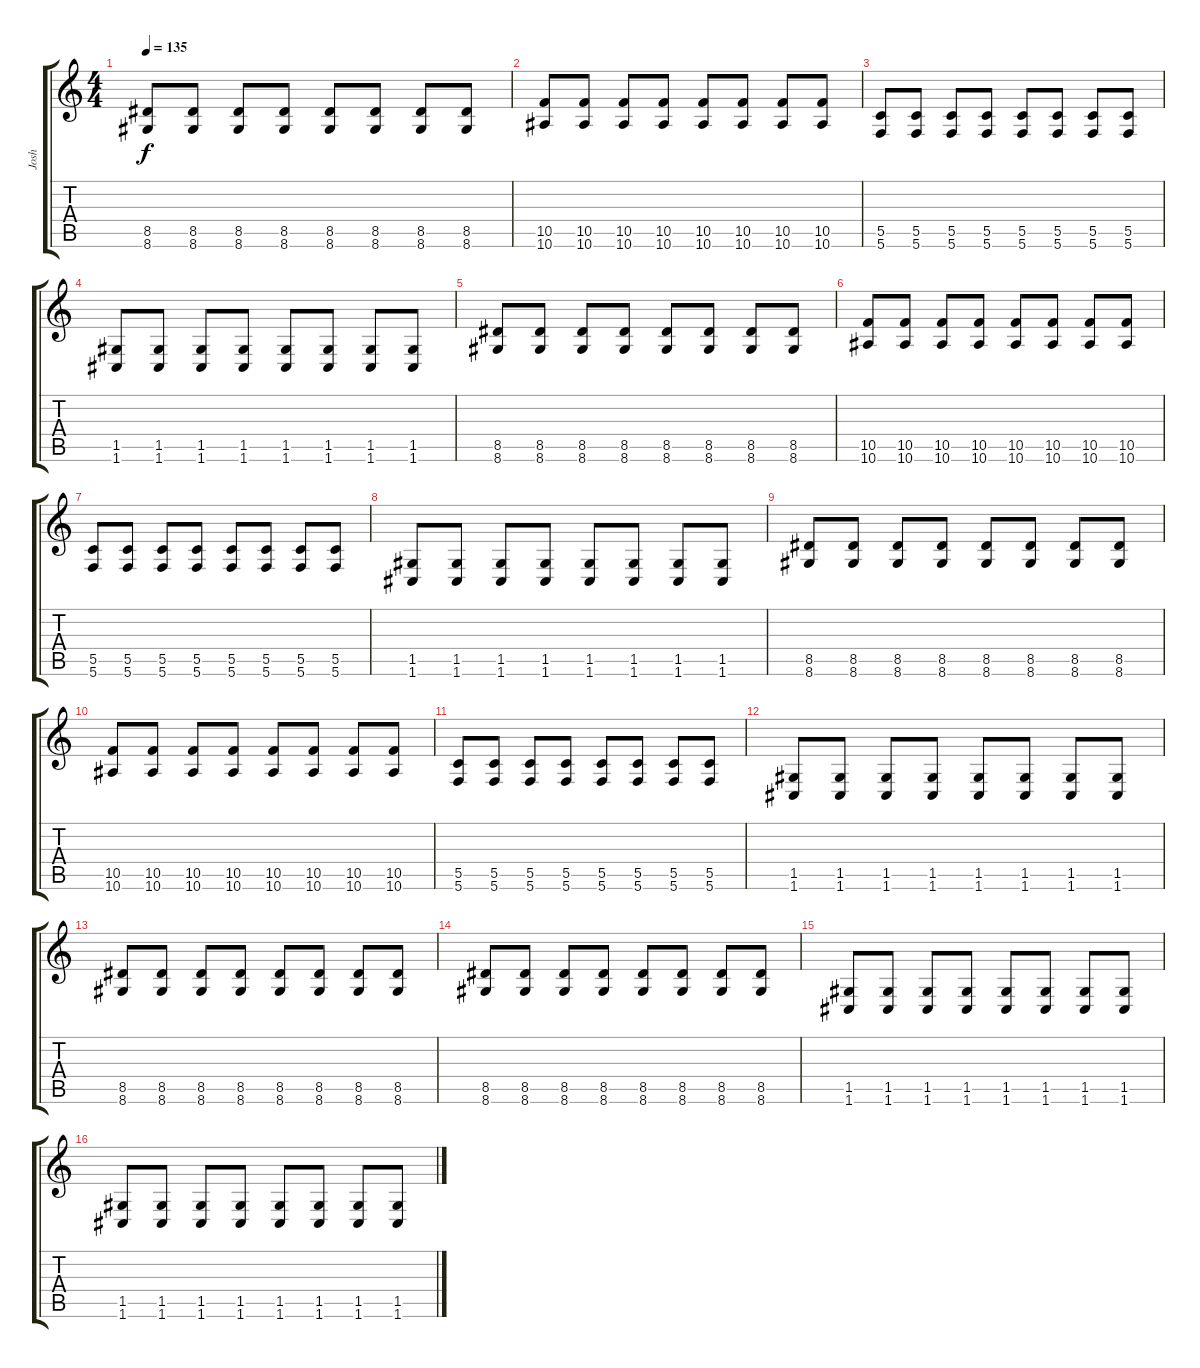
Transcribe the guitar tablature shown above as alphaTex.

\track ("Josh" "Josh") {instrument distortionguitar}
\staff {score tabs}
\tuning (D4 A3 F3 C3 G2 C2) {hide}
\ts (4 4)
\tempo 135
\clef g2
\ks c
(8.5 8.6).8{dy f} (8.5 8.6).8 (8.5 8.6).8 (8.5 8.6).8 (8.5 8.6).8 (8.5 8.6).8 (8.5 8.6).8 (8.5 8.6).8 |
(10.5 10.6).8 (10.5 10.6).8 (10.5 10.6).8 (10.5 10.6).8 (10.5 10.6).8 (10.5 10.6).8 (10.5 10.6).8 (10.5 10.6).8 |
(5.5 5.6).8 (5.5 5.6).8 (5.5 5.6).8 (5.5 5.6).8 (5.5 5.6).8 (5.5 5.6).8 (5.5 5.6).8 (5.5 5.6).8 |
(1.5 1.6).8 (1.5 1.6).8 (1.5 1.6).8 (1.5 1.6).8 (1.5 1.6).8 (1.5 1.6).8 (1.5 1.6).8 (1.5 1.6).8 |
(8.5 8.6).8 (8.5 8.6).8 (8.5 8.6).8 (8.5 8.6).8 (8.5 8.6).8 (8.5 8.6).8 (8.5 8.6).8 (8.5 8.6).8 |
(10.5 10.6).8 (10.5 10.6).8 (10.5 10.6).8 (10.5 10.6).8 (10.5 10.6).8 (10.5 10.6).8 (10.5 10.6).8 (10.5 10.6).8 |
(5.5 5.6).8 (5.5 5.6).8 (5.5 5.6).8 (5.5 5.6).8 (5.5 5.6).8 (5.5 5.6).8 (5.5 5.6).8 (5.5 5.6).8 |
(1.5 1.6).8 (1.5 1.6).8 (1.5 1.6).8 (1.5 1.6).8 (1.5 1.6).8 (1.5 1.6).8 (1.5 1.6).8 (1.5 1.6).8 |
(8.5 8.6).8 (8.5 8.6).8 (8.5 8.6).8 (8.5 8.6).8 (8.5 8.6).8 (8.5 8.6).8 (8.5 8.6).8 (8.5 8.6).8 |
(10.5 10.6).8 (10.5 10.6).8 (10.5 10.6).8 (10.5 10.6).8 (10.5 10.6).8 (10.5 10.6).8 (10.5 10.6).8 (10.5 10.6).8 |
(5.5 5.6).8 (5.5 5.6).8 (5.5 5.6).8 (5.5 5.6).8 (5.5 5.6).8 (5.5 5.6).8 (5.5 5.6).8 (5.5 5.6).8 |
(1.5 1.6).8 (1.5 1.6).8 (1.5 1.6).8 (1.5 1.6).8 (1.5 1.6).8 (1.5 1.6).8 (1.5 1.6).8 (1.5 1.6).8 |
(8.5 8.6).8 (8.5 8.6).8 (8.5 8.6).8 (8.5 8.6).8 (8.5 8.6).8 (8.5 8.6).8 (8.5 8.6).8 (8.5 8.6).8 |
(8.5 8.6).8 (8.5 8.6).8 (8.5 8.6).8 (8.5 8.6).8 (8.5 8.6).8 (8.5 8.6).8 (8.5 8.6).8 (8.5 8.6).8 |
(1.5 1.6).8 (1.5 1.6).8 (1.5 1.6).8 (1.5 1.6).8 (1.5 1.6).8 (1.5 1.6).8 (1.5 1.6).8 (1.5 1.6).8 |
(1.5 1.6).8 (1.5 1.6).8 (1.5 1.6).8 (1.5 1.6).8 (1.5 1.6).8 (1.5 1.6).8 (1.5 1.6).8 (1.5 1.6).8
